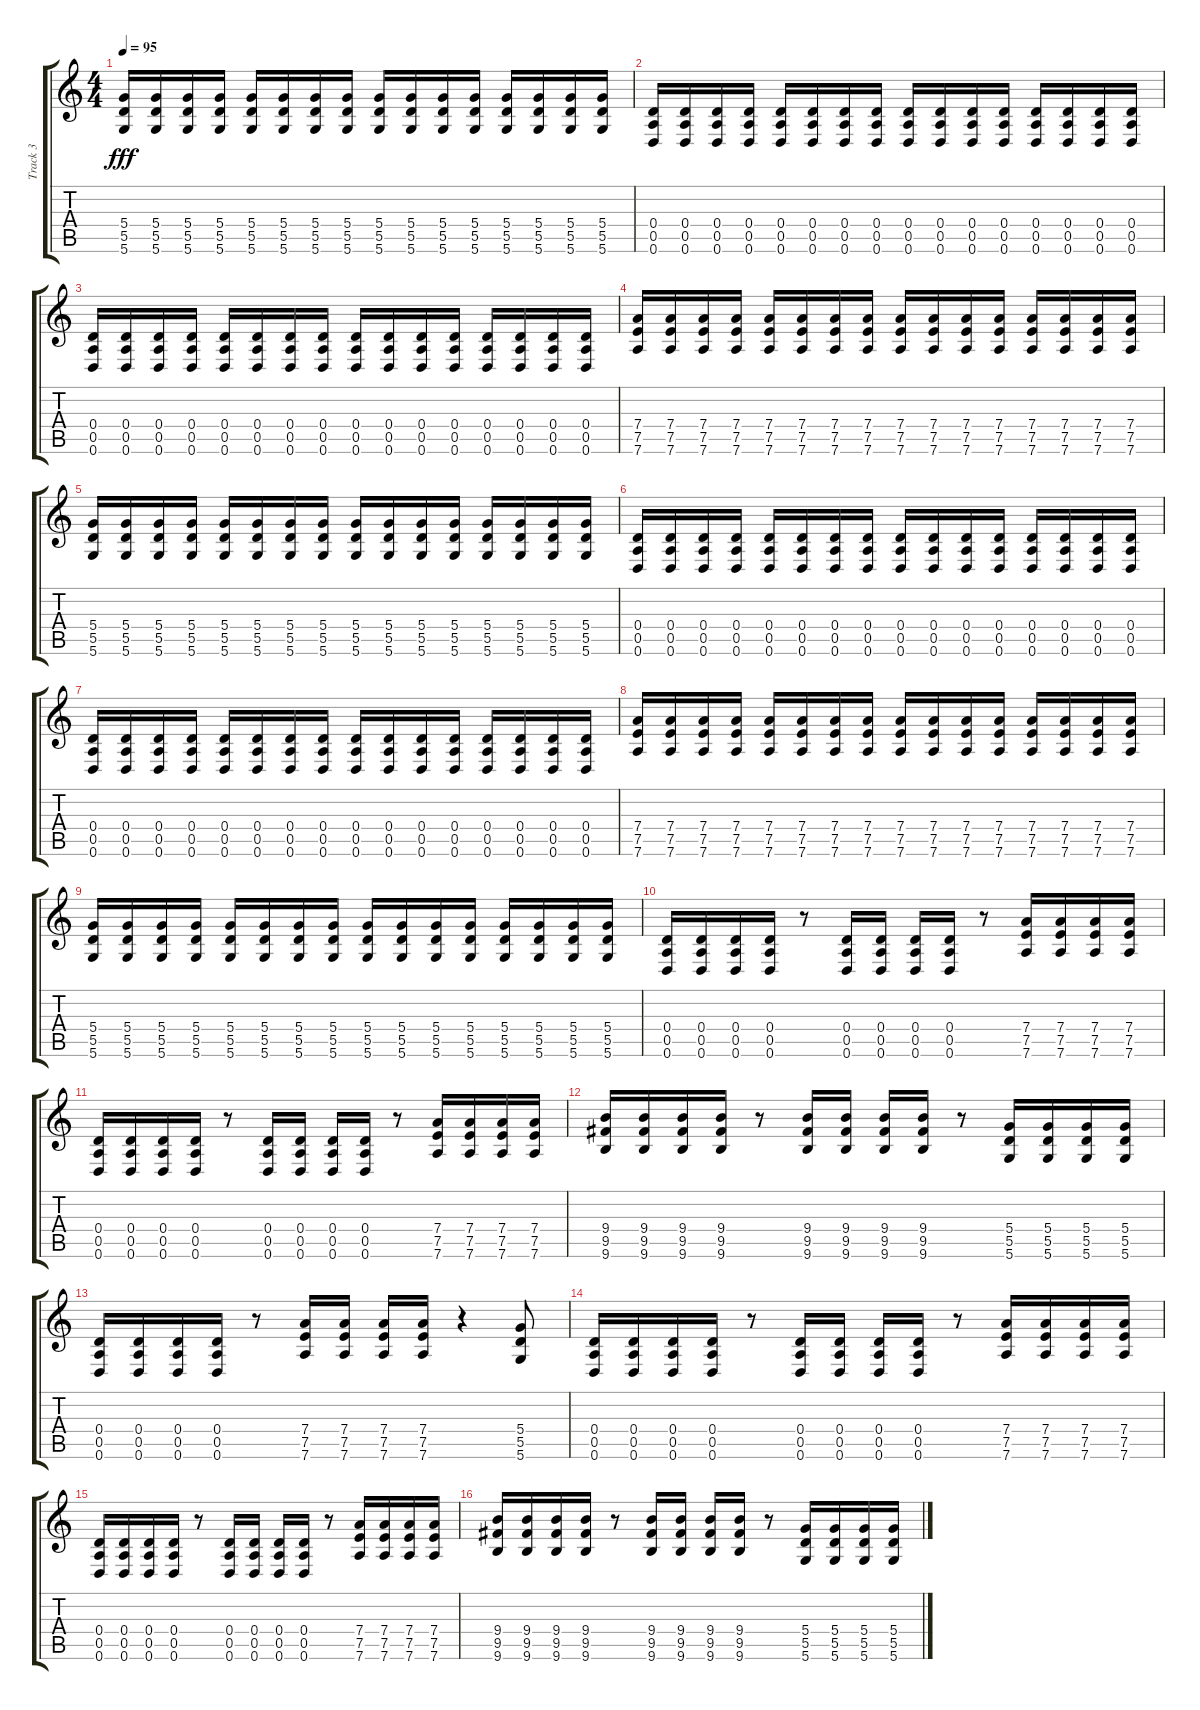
\track ("Track 3" "Track 3") {instrument overdrivenguitar}
\staff {score tabs}
\tuning (E4 B3 G3 D3 A2 D2) {hide}
\ts (4 4)
\tempo 95
\clef g2
\ks c
(5.4 5.5 5.6).16{dy fff} (5.4 5.5 5.6).16 (5.4 5.5 5.6).16 (5.4 5.5 5.6).16 (5.4 5.5 5.6).16 (5.4 5.5 5.6).16 (5.4 5.5 5.6).16 (5.4 5.5 5.6).16 (5.4 5.5 5.6).16 (5.4 5.5 5.6).16 (5.4 5.5 5.6).16 (5.4 5.5 5.6).16 (5.4 5.5 5.6).16 (5.4 5.5 5.6).16 (5.4 5.5 5.6).16 (5.4 5.5 5.6).16 |
(0.4 0.5 0.6).16{instrument overdrivenguitar} (0.4 0.5 0.6).16 (0.4 0.5 0.6).16 (0.4 0.5 0.6).16 (0.4 0.5 0.6).16 (0.4 0.5 0.6).16 (0.4 0.5 0.6).16 (0.4 0.5 0.6).16 (0.4 0.5 0.6).16 (0.4 0.5 0.6).16 (0.4 0.5 0.6).16 (0.4 0.5 0.6).16 (0.4 0.5 0.6).16 (0.4 0.5 0.6).16 (0.4 0.5 0.6).16 (0.4 0.5 0.6).16 |
(0.4 0.5 0.6).16 (0.4 0.5 0.6).16 (0.4 0.5 0.6).16 (0.4 0.5 0.6).16 (0.4 0.5 0.6).16 (0.4 0.5 0.6).16 (0.4 0.5 0.6).16 (0.4 0.5 0.6).16 (0.4 0.5 0.6).16 (0.4 0.5 0.6).16 (0.4 0.5 0.6).16 (0.4 0.5 0.6).16 (0.4 0.5 0.6).16 (0.4 0.5 0.6).16 (0.4 0.5 0.6).16 (0.4 0.5 0.6).16 |
(7.4 7.5 7.6).16 (7.4 7.5 7.6).16 (7.4 7.5 7.6).16 (7.4 7.5 7.6).16 (7.4 7.5 7.6).16 (7.4 7.5 7.6).16 (7.4 7.5 7.6).16 (7.4 7.5 7.6).16 (7.4 7.5 7.6).16 (7.4 7.5 7.6).16 (7.4 7.5 7.6).16 (7.4 7.5 7.6).16 (7.4 7.5 7.6).16 (7.4 7.5 7.6).16 (7.4 7.5 7.6).16 (7.4 7.5 7.6).16 |
(5.4 5.5 5.6).16 (5.4 5.5 5.6).16 (5.4 5.5 5.6).16 (5.4 5.5 5.6).16 (5.4 5.5 5.6).16 (5.4 5.5 5.6).16 (5.4 5.5 5.6).16 (5.4 5.5 5.6).16 (5.4 5.5 5.6).16 (5.4 5.5 5.6).16 (5.4 5.5 5.6).16 (5.4 5.5 5.6).16 (5.4 5.5 5.6).16 (5.4 5.5 5.6).16 (5.4 5.5 5.6).16 (5.4 5.5 5.6).16 |
(0.4 0.5 0.6).16 (0.4 0.5 0.6).16 (0.4 0.5 0.6).16 (0.4 0.5 0.6).16 (0.4 0.5 0.6).16 (0.4 0.5 0.6).16 (0.4 0.5 0.6).16 (0.4 0.5 0.6).16 (0.4 0.5 0.6).16 (0.4 0.5 0.6).16 (0.4 0.5 0.6).16 (0.4 0.5 0.6).16 (0.4 0.5 0.6).16 (0.4 0.5 0.6).16 (0.4 0.5 0.6).16 (0.4 0.5 0.6).16 |
(0.4 0.5 0.6).16 (0.4 0.5 0.6).16 (0.4 0.5 0.6).16 (0.4 0.5 0.6).16 (0.4 0.5 0.6).16 (0.4 0.5 0.6).16 (0.4 0.5 0.6).16 (0.4 0.5 0.6).16 (0.4 0.5 0.6).16 (0.4 0.5 0.6).16 (0.4 0.5 0.6).16 (0.4 0.5 0.6).16 (0.4 0.5 0.6).16 (0.4 0.5 0.6).16 (0.4 0.5 0.6).16 (0.4 0.5 0.6).16 |
(7.4 7.5 7.6).16 (7.4 7.5 7.6).16 (7.4 7.5 7.6).16 (7.4 7.5 7.6).16 (7.4 7.5 7.6).16 (7.4 7.5 7.6).16 (7.4 7.5 7.6).16 (7.4 7.5 7.6).16 (7.4 7.5 7.6).16 (7.4 7.5 7.6).16 (7.4 7.5 7.6).16 (7.4 7.5 7.6).16 (7.4 7.5 7.6).16 (7.4 7.5 7.6).16 (7.4 7.5 7.6).16 (7.4 7.5 7.6).16 |
(5.4 5.5 5.6).16 (5.4 5.5 5.6).16 (5.4 5.5 5.6).16 (5.4 5.5 5.6).16 (5.4 5.5 5.6).16 (5.4 5.5 5.6).16 (5.4 5.5 5.6).16 (5.4 5.5 5.6).16 (5.4 5.5 5.6).16 (5.4 5.5 5.6).16 (5.4 5.5 5.6).16 (5.4 5.5 5.6).16 (5.4 5.5 5.6).16 (5.4 5.5 5.6).16 (5.4 5.5 5.6).16 (5.4 5.5 5.6).16 |
(0.4 0.5 0.6).16{instrument overdrivenguitar} (0.4 0.5 0.6).16 (0.4 0.5 0.6).16 (0.4 0.5 0.6).16 r.8 (0.4 0.5 0.6).16 (0.4 0.5 0.6).16 (0.4 0.5 0.6).16 (0.4 0.5 0.6).16 r.8 (7.4 7.5 7.6).16 (7.4 7.5 7.6).16 (7.4 7.5 7.6).16 (7.4 7.5 7.6).16 |
(0.4 0.5 0.6).16 (0.4 0.5 0.6).16 (0.4 0.5 0.6).16 (0.4 0.5 0.6).16 r.8 (0.4 0.5 0.6).16 (0.4 0.5 0.6).16 (0.4 0.5 0.6).16 (0.4 0.5 0.6).16 r.8 (7.4 7.5 7.6).16 (7.4 7.5 7.6).16 (7.4 7.5 7.6).16 (7.4 7.5 7.6).16 |
(9.4 9.5 9.6).16 (9.4 9.5 9.6).16 (9.4 9.5 9.6).16 (9.4 9.5 9.6).16 r.8 (9.4 9.5 9.6).16 (9.4 9.5 9.6).16 (9.4 9.5 9.6).16 (9.4 9.5 9.6).16 r.8 (5.4 5.5 5.6).16 (5.4 5.5 5.6).16 (5.4 5.5 5.6).16 (5.4 5.5 5.6).16 |
(0.4 0.5 0.6).16 (0.4 0.5 0.6).16 (0.4 0.5 0.6).16 (0.4 0.5 0.6).16 r.8 (7.4 7.5 7.6).16 (7.4 7.5 7.6).16 (7.4 7.5 7.6).16 (7.4 7.5 7.6).16 r.4 (5.4 5.5 5.6).8 |
(0.4 0.5 0.6).16 (0.4 0.5 0.6).16 (0.4 0.5 0.6).16 (0.4 0.5 0.6).16 r.8 (0.4 0.5 0.6).16 (0.4 0.5 0.6).16 (0.4 0.5 0.6).16 (0.4 0.5 0.6).16 r.8 (7.4 7.5 7.6).16 (7.4 7.5 7.6).16 (7.4 7.5 7.6).16 (7.4 7.5 7.6).16 |
(0.4 0.5 0.6).16 (0.4 0.5 0.6).16 (0.4 0.5 0.6).16 (0.4 0.5 0.6).16 r.8 (0.4 0.5 0.6).16 (0.4 0.5 0.6).16 (0.4 0.5 0.6).16 (0.4 0.5 0.6).16 r.8 (7.4 7.5 7.6).16 (7.4 7.5 7.6).16 (7.4 7.5 7.6).16 (7.4 7.5 7.6).16 |
(9.4 9.5 9.6).16 (9.4 9.5 9.6).16 (9.4 9.5 9.6).16 (9.4 9.5 9.6).16 r.8 (9.4 9.5 9.6).16 (9.4 9.5 9.6).16 (9.4 9.5 9.6).16 (9.4 9.5 9.6).16 r.8 (5.4 5.5 5.6).16 (5.4 5.5 5.6).16 (5.4 5.5 5.6).16 (5.4 5.5 5.6).16
